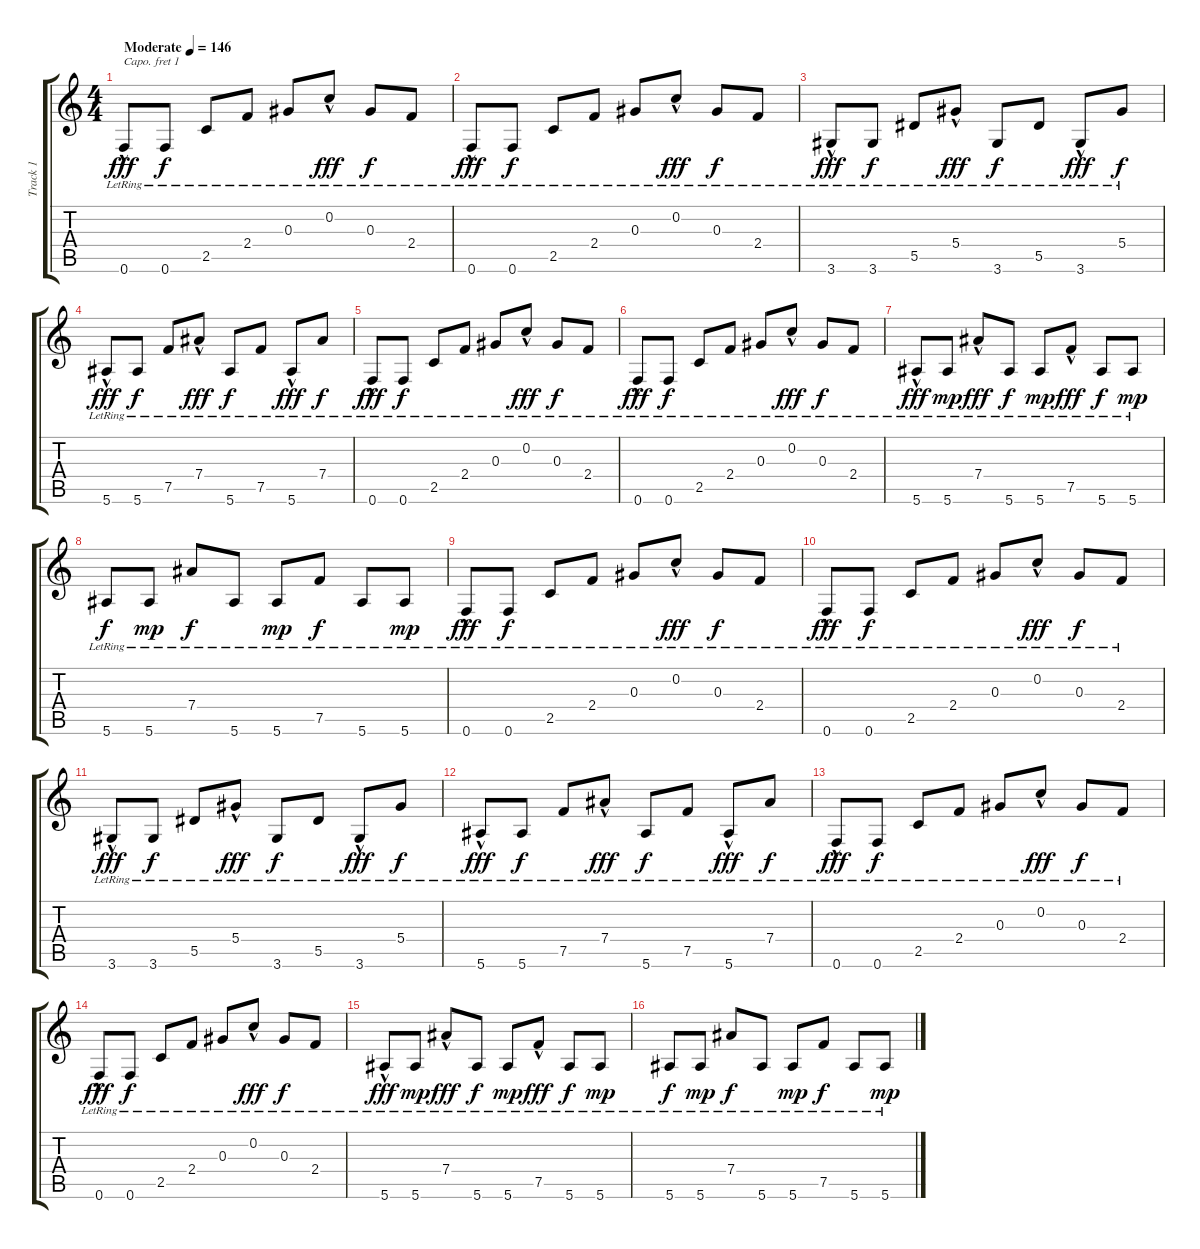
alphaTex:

\track ("Track 1" "Track 1") {instrument acousticguitarsteel}
\staff {score tabs}
\capo 1
\tuning (E4 B3 G3 D3 A2 E2) {hide}
\ts (4 4)
\tempo (146 "Moderate")
\clef g2
\ks c
0.6{hac lr}.8{dy fff instrument acousticguitarsteel} 0.6{lr}.8{dy f} 2.5{lr}.8 2.4{lr}.8 0.3{lr}.8 0.2{hac lr}.8{dy fff} 0.3{lr}.8{dy f} 2.4{lr}.8 |
0.6{hac lr}.8{dy fff} 0.6{lr}.8{dy f} 2.5{lr}.8 2.4{lr}.8 0.3{lr}.8 0.2{hac lr}.8{dy fff} 0.3{lr}.8{dy f} 2.4{lr}.8 |
3.6{hac lr}.8{dy fff} 3.6{lr}.8{dy f} 5.5{lr}.8 5.4{hac lr}.8{dy fff} 3.6{lr}.8{dy f} 5.5{lr}.8 3.6{hac lr}.8{dy fff} 5.4{lr}.8{dy f} |
5.6{hac lr}.8{dy fff} 5.6{lr}.8{dy f} 7.5{lr}.8 7.4{hac lr}.8{dy fff} 5.6{lr}.8{dy f} 7.5{lr}.8 5.6{hac lr}.8{dy fff} 7.4{lr}.8{dy f} |
0.6{hac lr}.8{dy fff} 0.6{lr}.8{dy f} 2.5{lr}.8 2.4{lr}.8 0.3{lr}.8 0.2{hac lr}.8{dy fff} 0.3{lr}.8{dy f} 2.4{lr}.8 |
0.6{hac lr}.8{dy fff} 0.6{lr}.8{dy f} 2.5{lr}.8 2.4{lr}.8 0.3{lr}.8 0.2{hac lr}.8{dy fff} 0.3{lr}.8{dy f} 2.4{lr}.8 |
5.6{hac lr}.8{dy fff} 5.6{lr}.8{dy mp} 7.4{hac lr}.8{dy fff} 5.6{lr}.8{dy f} 5.6{lr}.8{dy mp} 7.5{hac lr}.8{dy fff} 5.6{lr}.8{dy f} 5.6{lr}.8{dy mp} |
5.6{lr}.8{dy f} 5.6{lr}.8{dy mp} 7.4{lr}.8{dy f} 5.6{lr}.8 5.6{lr}.8{dy mp} 7.5{lr}.8{dy f} 5.6{lr}.8 5.6{lr}.8{dy mp} |
0.6{hac lr}.8{dy fff} 0.6{lr}.8{dy f} 2.5{lr}.8 2.4{lr}.8 0.3{lr}.8 0.2{hac lr}.8{dy fff} 0.3{lr}.8{dy f} 2.4{lr}.8 |
0.6{hac lr}.8{dy fff} 0.6{lr}.8{dy f} 2.5{lr}.8 2.4{lr}.8 0.3{lr}.8 0.2{hac lr}.8{dy fff} 0.3{lr}.8{dy f} 2.4{lr}.8 |
3.6{hac lr}.8{dy fff} 3.6{lr}.8{dy f} 5.5{lr}.8 5.4{hac lr}.8{dy fff} 3.6{lr}.8{dy f} 5.5{lr}.8 3.6{hac lr}.8{dy fff} 5.4{lr}.8{dy f} |
5.6{hac lr}.8{dy fff} 5.6{lr}.8{dy f} 7.5{lr}.8 7.4{hac lr}.8{dy fff} 5.6{lr}.8{dy f} 7.5{lr}.8 5.6{hac lr}.8{dy fff} 7.4{lr}.8{dy f} |
0.6{hac lr}.8{dy fff} 0.6{lr}.8{dy f} 2.5{lr}.8 2.4{lr}.8 0.3{lr}.8 0.2{hac lr}.8{dy fff} 0.3{lr}.8{dy f} 2.4{lr}.8 |
0.6{hac lr}.8{dy fff} 0.6{lr}.8{dy f} 2.5{lr}.8 2.4{lr}.8 0.3{lr}.8 0.2{hac lr}.8{dy fff} 0.3{lr}.8{dy f} 2.4{lr}.8 |
5.6{hac lr}.8{dy fff} 5.6{lr}.8{dy mp} 7.4{hac lr}.8{dy fff} 5.6{lr}.8{dy f} 5.6{lr}.8{dy mp} 7.5{hac lr}.8{dy fff} 5.6{lr}.8{dy f} 5.6{lr}.8{dy mp} |
5.6{lr}.8{dy f} 5.6{lr}.8{dy mp} 7.4{lr}.8{dy f} 5.6{lr}.8 5.6{lr}.8{dy mp} 7.5{lr}.8{dy f} 5.6{lr}.8 5.6{lr}.8{dy mp}
